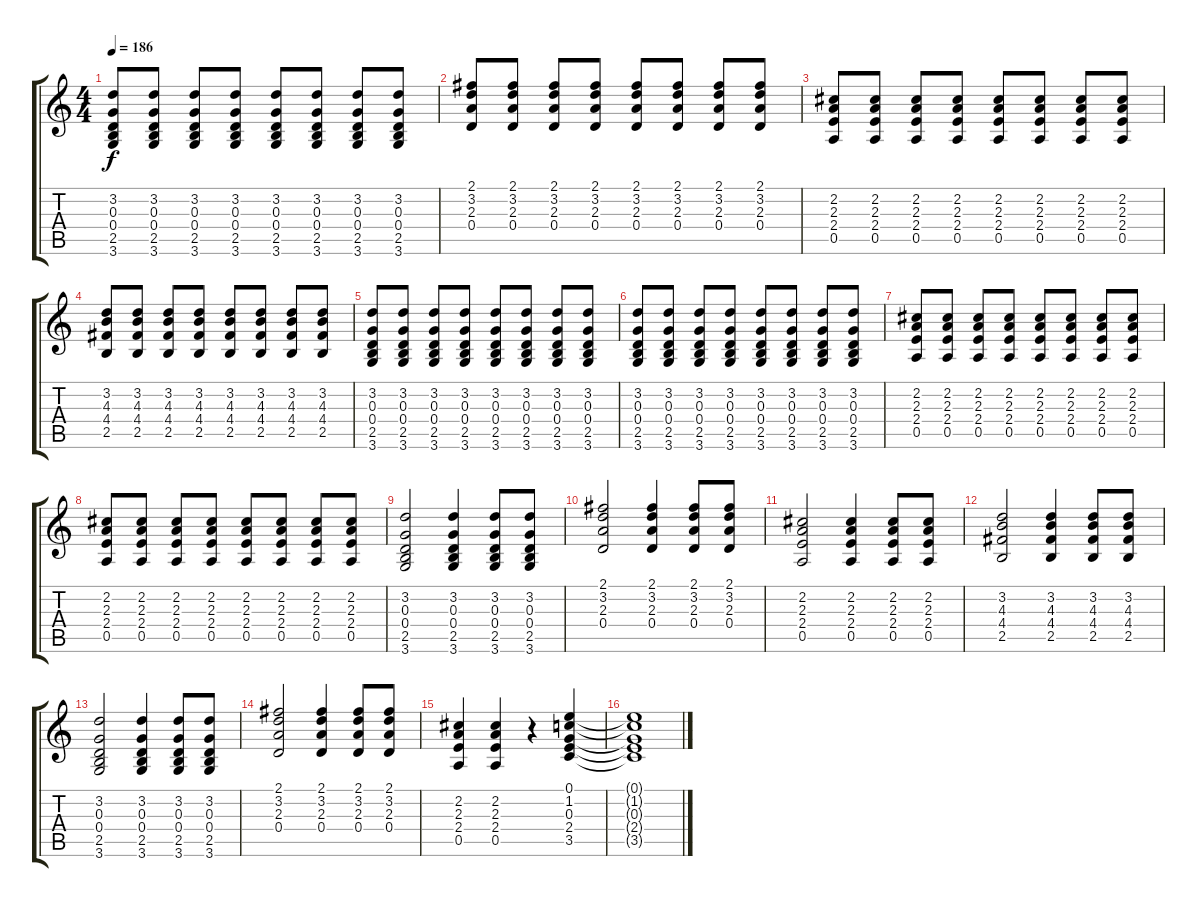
\track "" {instrument acousticguitarsteel}
\staff {score tabs}
\tuning (E4 B3 G3 D3 A2 E2) {hide}
\ts (4 4)
\tempo 186
\clef g2
\ks c
(3.2 0.3 0.4 2.5 3.6).8{dy f} (3.2 0.3 0.4 2.5 3.6).8 (3.2 0.3 0.4 2.5 3.6).8 (3.2 0.3 0.4 2.5 3.6).8 (3.2 0.3 0.4 2.5 3.6).8 (3.2 0.3 0.4 2.5 3.6).8 (3.2 0.3 0.4 2.5 3.6).8 (3.2 0.3 0.4 2.5 3.6).8 |
(2.1 3.2 2.3 0.4).8 (2.1 3.2 2.3 0.4).8 (2.1 3.2 2.3 0.4).8 (2.1 3.2 2.3 0.4).8 (2.1 3.2 2.3 0.4).8 (2.1 3.2 2.3 0.4).8 (2.1 3.2 2.3 0.4).8 (2.1 3.2 2.3 0.4).8 |
(2.2 2.3 2.4 0.5).8 (2.2 2.3 2.4 0.5).8 (2.2 2.3 2.4 0.5).8 (2.2 2.3 2.4 0.5).8 (2.2 2.3 2.4 0.5).8 (2.2 2.3 2.4 0.5).8 (2.2 2.3 2.4 0.5).8 (2.2 2.3 2.4 0.5).8 |
(3.2 4.3 4.4 2.5).8 (3.2 4.3 4.4 2.5).8 (3.2 4.3 4.4 2.5).8 (3.2 4.3 4.4 2.5).8 (3.2 4.3 4.4 2.5).8 (3.2 4.3 4.4 2.5).8 (3.2 4.3 4.4 2.5).8 (3.2 4.3 4.4 2.5).8 |
(3.2 0.3 0.4 2.5 3.6).8 (3.2 0.3 0.4 2.5 3.6).8 (3.2 0.3 0.4 2.5 3.6).8 (3.2 0.3 0.4 2.5 3.6).8 (3.2 0.3 0.4 2.5 3.6).8 (3.2 0.3 0.4 2.5 3.6).8 (3.2 0.3 0.4 2.5 3.6).8 (3.2 0.3 0.4 2.5 3.6).8 |
(3.2 0.3 0.4 2.5 3.6).8 (3.2 0.3 0.4 2.5 3.6).8 (3.2 0.3 0.4 2.5 3.6).8 (3.2 0.3 0.4 2.5 3.6).8 (3.2 0.3 0.4 2.5 3.6).8 (3.2 0.3 0.4 2.5 3.6).8 (3.2 0.3 0.4 2.5 3.6).8 (3.2 0.3 0.4 2.5 3.6).8 |
(2.2 2.3 2.4 0.5).8 (2.2 2.3 2.4 0.5).8 (2.2 2.3 2.4 0.5).8 (2.2 2.3 2.4 0.5).8 (2.2 2.3 2.4 0.5).8 (2.2 2.3 2.4 0.5).8 (2.2 2.3 2.4 0.5).8 (2.2 2.3 2.4 0.5).8 |
(2.2 2.3 2.4 0.5).8 (2.2 2.3 2.4 0.5).8 (2.2 2.3 2.4 0.5).8 (2.2 2.3 2.4 0.5).8 (2.2 2.3 2.4 0.5).8 (2.2 2.3 2.4 0.5).8 (2.2 2.3 2.4 0.5).8 (2.2 2.3 2.4 0.5).8 |
(3.2 0.3 0.4 2.5 3.6).2 (3.2 0.3 0.4 2.5 3.6).4 (3.2 0.3 0.4 2.5 3.6).8 (3.2 0.3 0.4 2.5 3.6).8 |
(2.1 3.2 2.3 0.4).2 (2.1 3.2 2.3 0.4).4 (2.1 3.2 2.3 0.4).8 (2.1 3.2 2.3 0.4).8 |
(2.2 2.3 2.4 0.5).2 (2.2 2.3 2.4 0.5).4 (2.2 2.3 2.4 0.5).8 (2.2 2.3 2.4 0.5).8 |
(3.2 4.3 4.4 2.5).2 (3.2 4.3 4.4 2.5).4 (3.2 4.3 4.4 2.5).8 (3.2 4.3 4.4 2.5).8 |
(3.2 0.3 0.4 2.5 3.6).2 (3.2 0.3 0.4 2.5 3.6).4 (3.2 0.3 0.4 2.5 3.6).8 (3.2 0.3 0.4 2.5 3.6).8 |
(2.1 3.2 2.3 0.4).2 (2.1 3.2 2.3 0.4).4 (2.1 3.2 2.3 0.4).8 (2.1 3.2 2.3 0.4).8 |
(2.2 2.3 2.4 0.5).4 (2.2 2.3 2.4 0.5).4 r.4 (0.1 1.2 0.3 2.4 3.5).4 |
(0.1{t} 1.2{t} 0.3{t} 2.4{t} 3.5{t}).1
